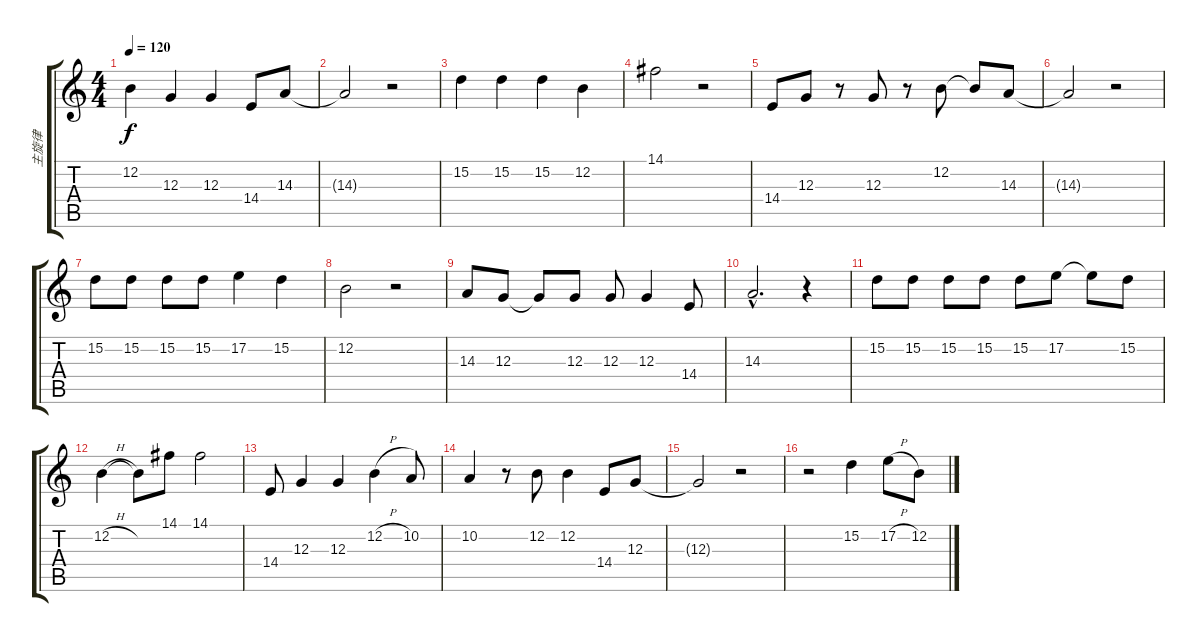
\track ("主旋律" "主旋律") {instrument tuba}
\staff {score tabs}
\tuning (E4 B3 G3 D3 A2 E2) {hide}
\ts (4 4)
\tempo 120
\clef g2
\ks c
12.2.4{dy f} 12.3.4 12.3.4 14.4.8 14.3.8 |
14.3{t}.2 r.2 |
15.2.4 15.2.4 15.2.4 12.2.4 |
14.1.2 r.2 |
14.4.8 12.3.8 r.8 12.3.8 r.8 12.2.8 12.2{t}.8 14.3.8 |
14.3{t}.2 r.2 |
15.2.8 15.2.8 15.2.8 15.2.8 17.2.4 15.2.4 |
12.2.2 r.2 |
14.3.8 12.3.8 12.3{t}.8 12.3.8 12.3.8 12.3.4 14.4.8 |
14.3{hac}.2{d} r.4 |
15.2.8 15.2.8 15.2.8 15.2.8 15.2.8 17.2.8 17.2{t}.8 15.2.8 |
12.2{h}.4 12.2{t}.8 14.1.8 14.1.2 |
14.4.8 12.3.4 12.3.4 12.2{h}.4 10.2.8 |
10.2.4 r.8 12.2.8 12.2.4 14.4.8 12.3.8 |
12.3{t}.2 r.2 |
r.2 15.2.4 17.2{h}.8 12.2.8
